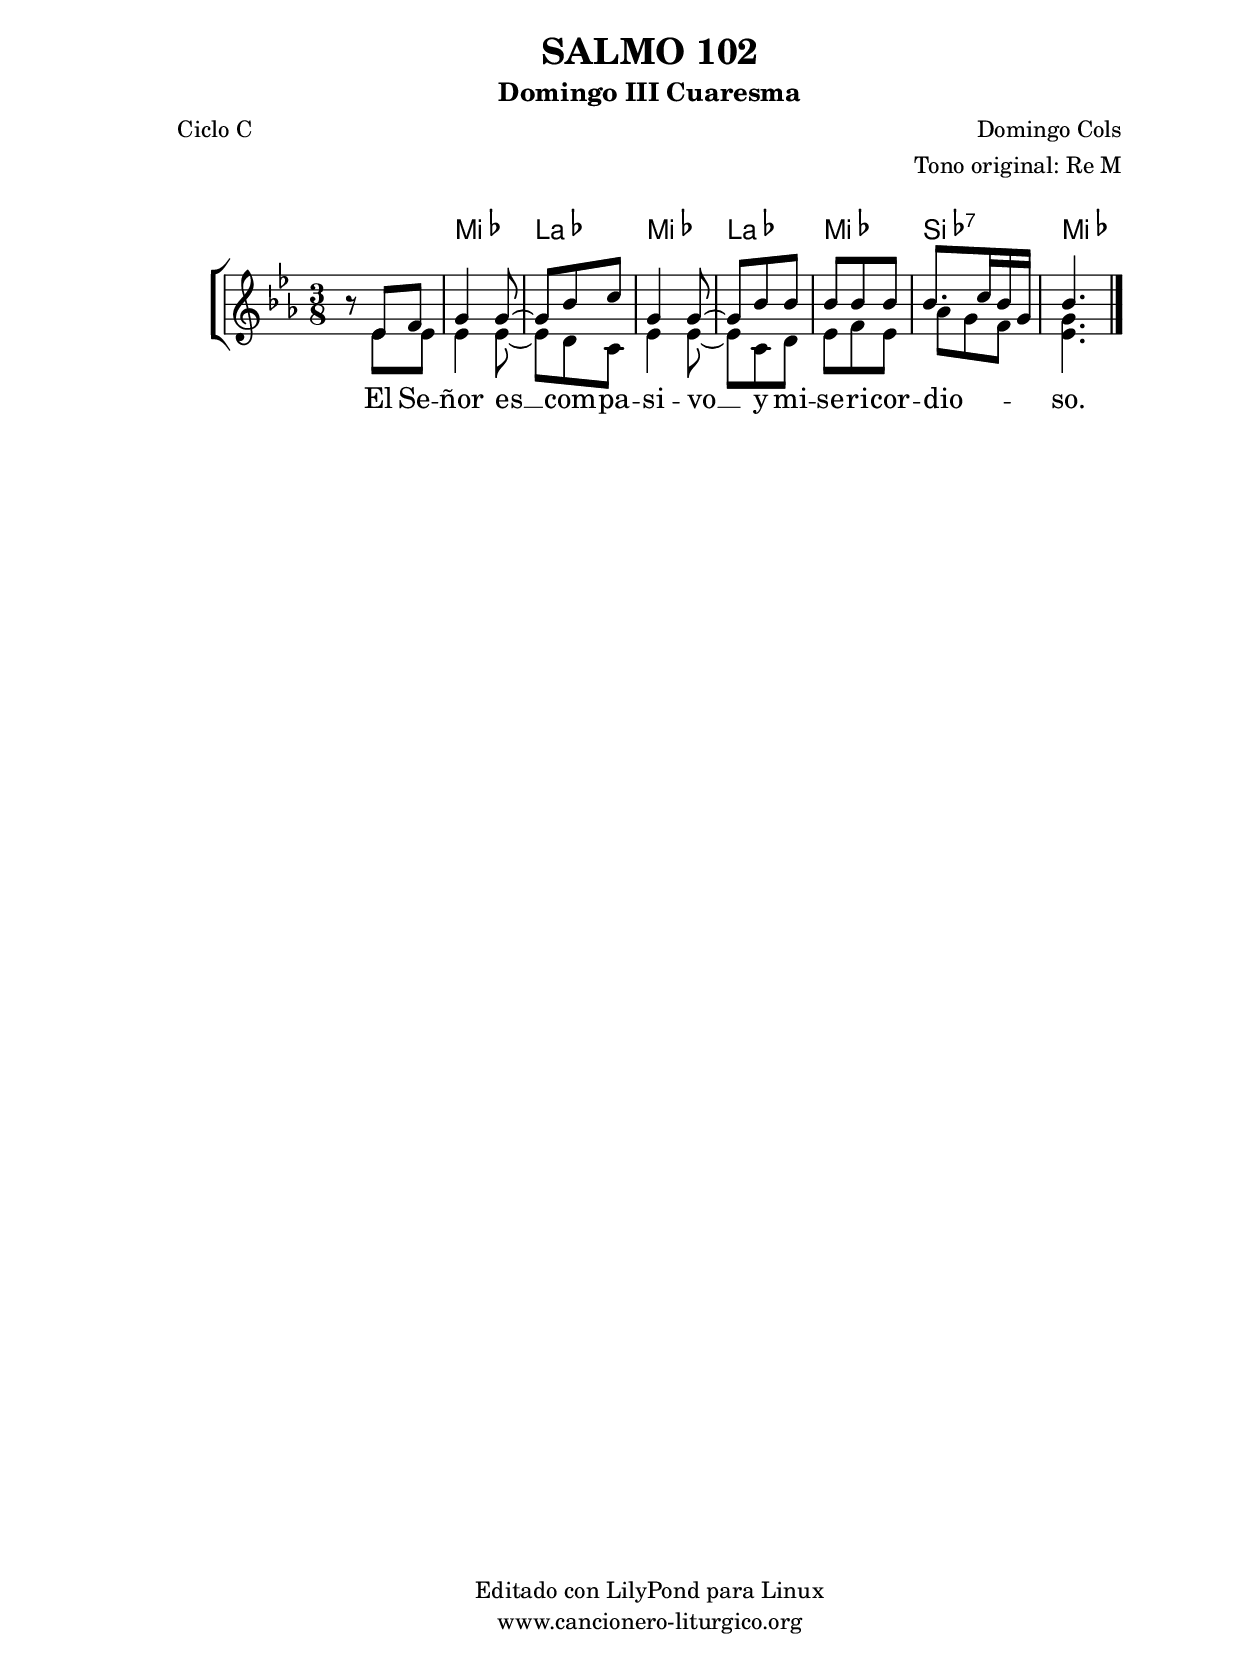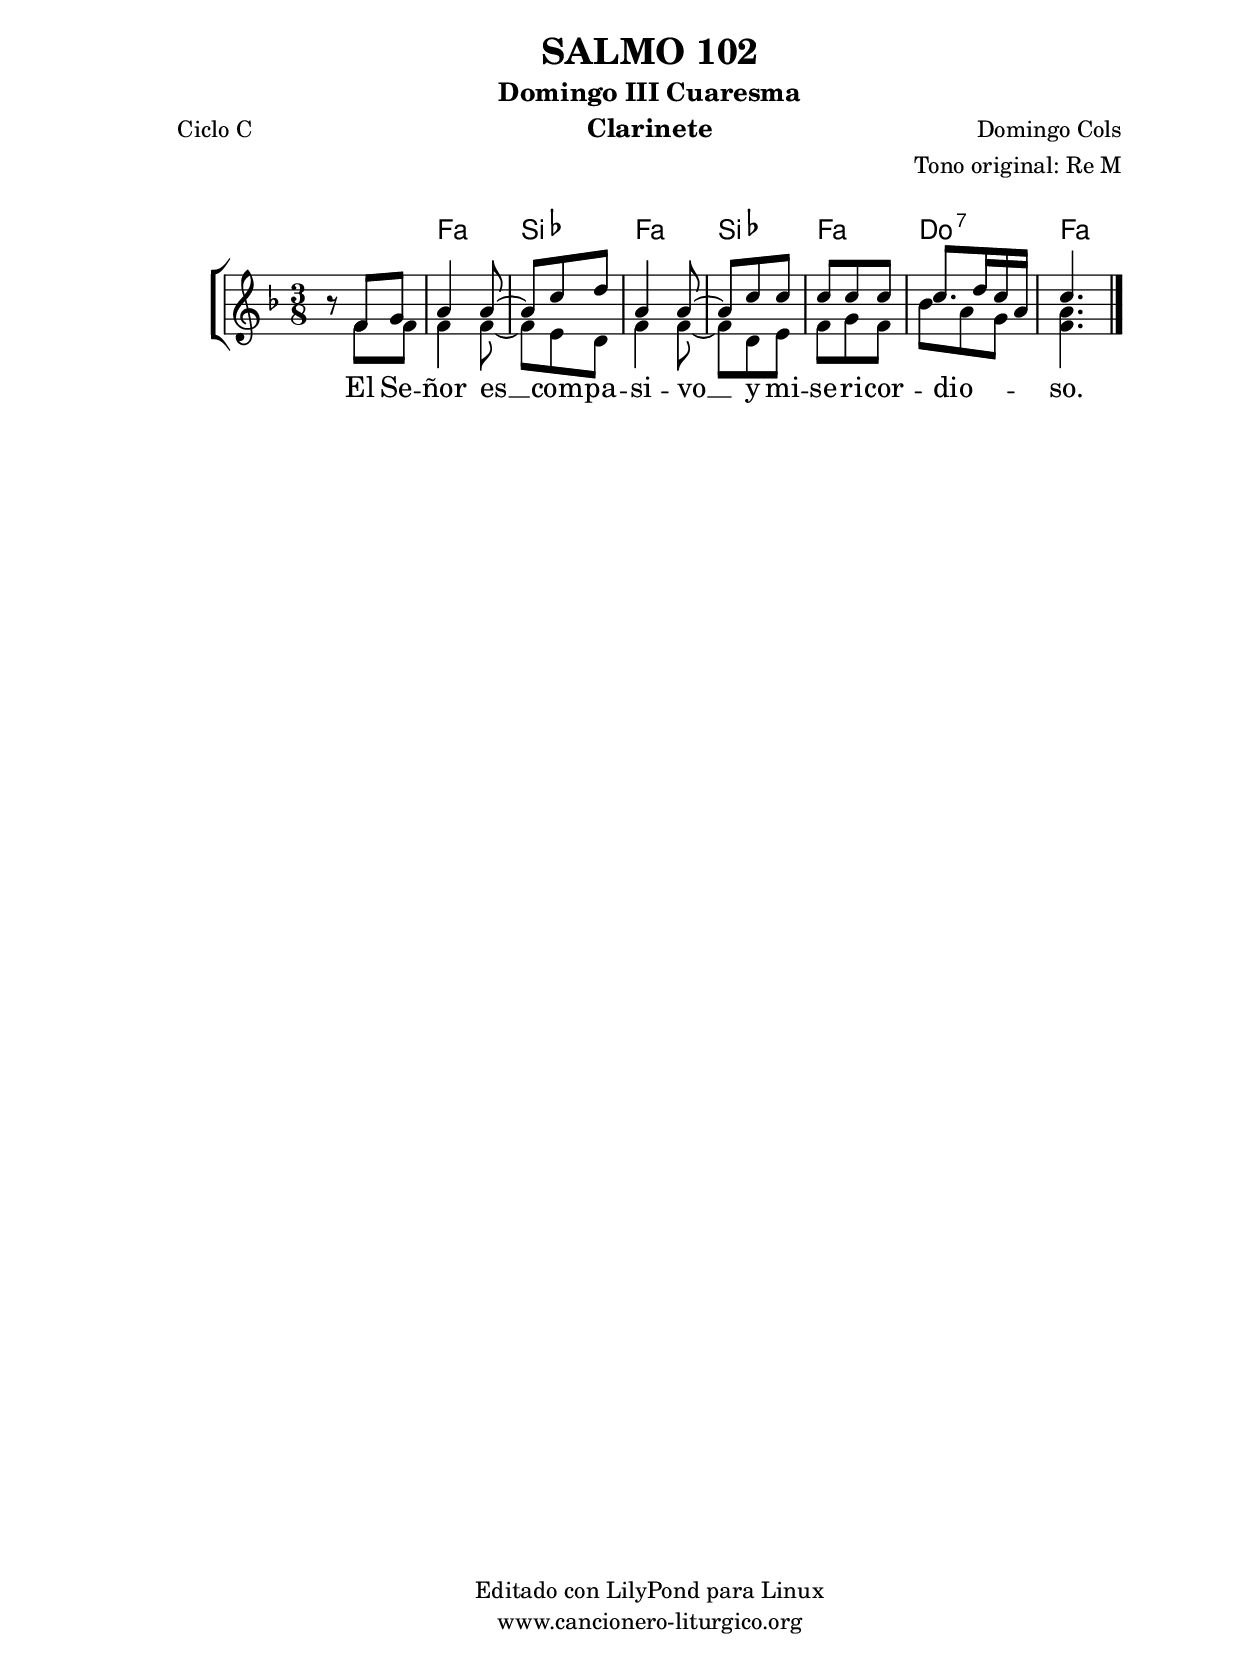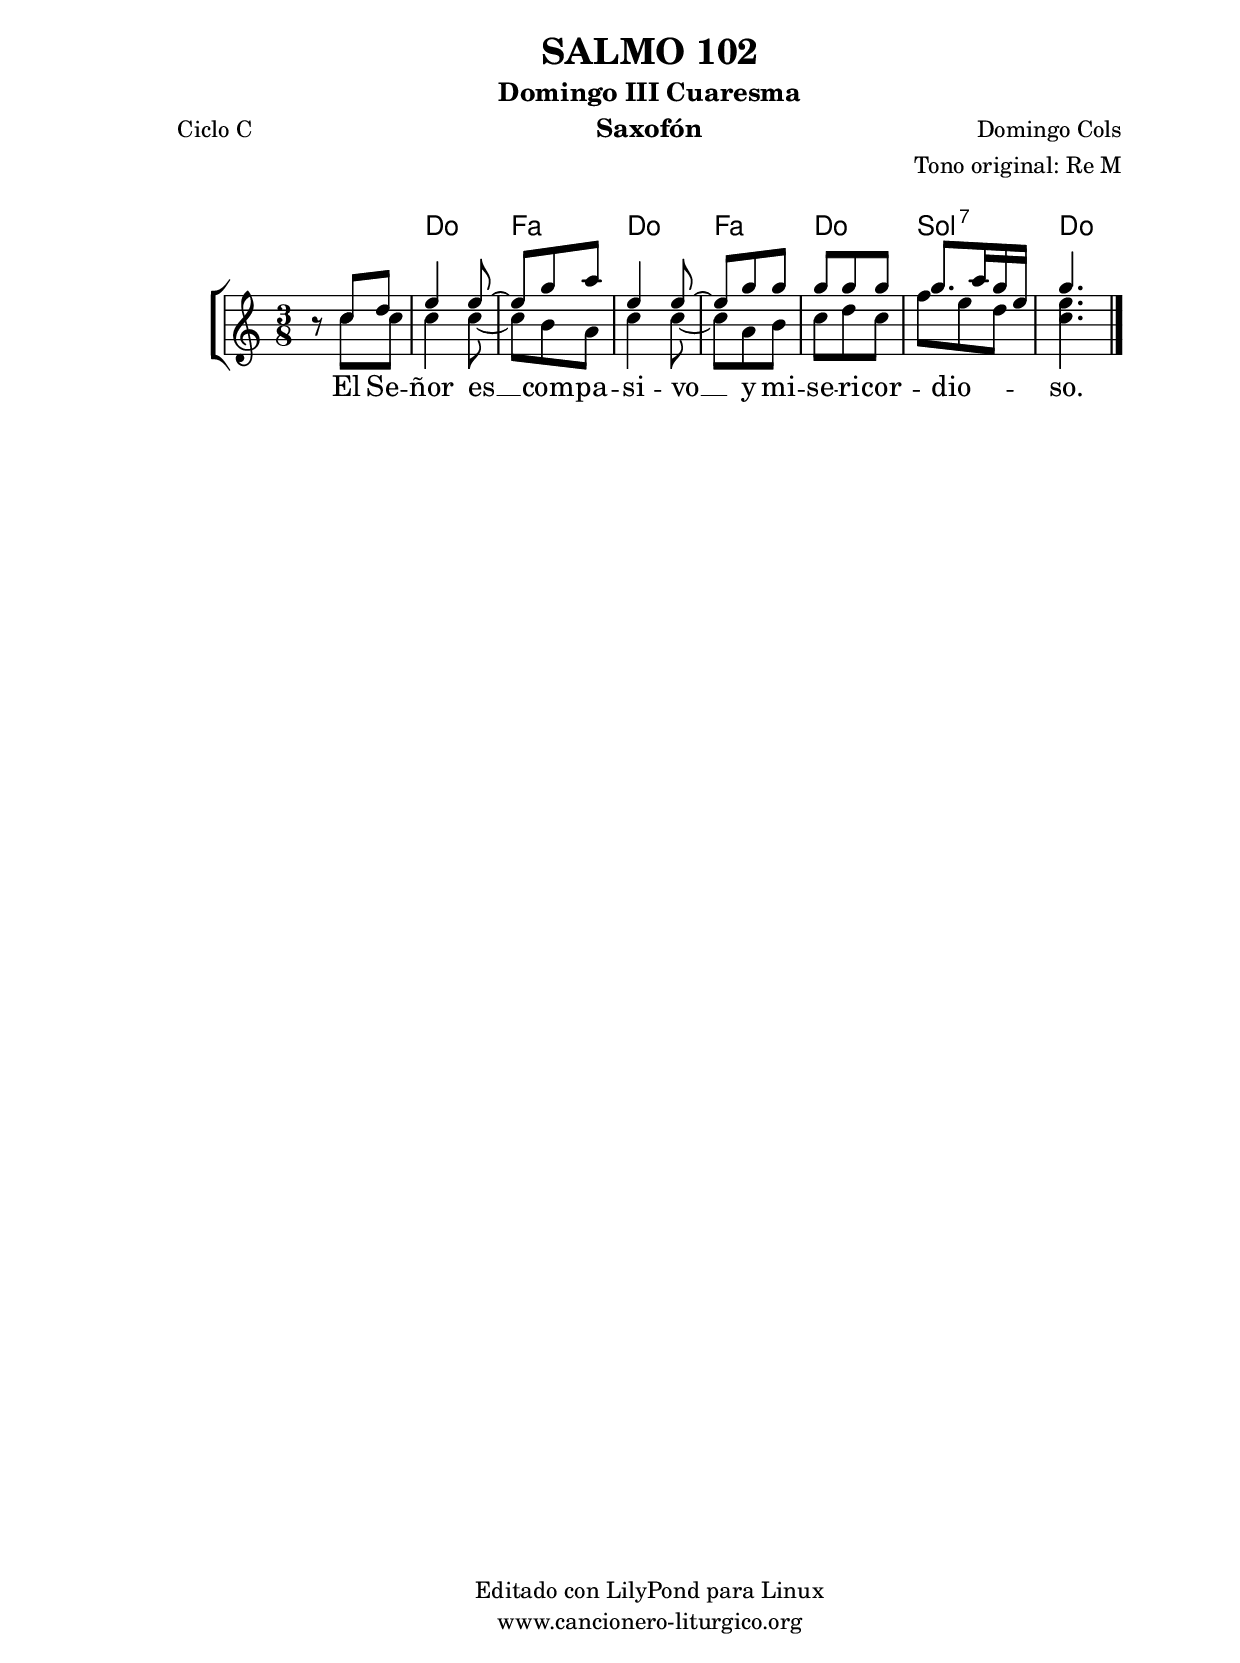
%
%para convertir .midi en .wav:
%timidity filename.midi -Ow -o finename.wav
%
%
%Para convertir de .wav a .mp3:
%lame -h -m j filename.wav
%
%
%para escuchar el midi:
%timidity nombrefichero.midi
%


%versión de lilypond para la que se ha escrito esta partitura:
\version "2.16.0"

	%Tamaño papel
	#(set-default-paper-size "a4")
	%Tamaño partitura
	#(set-global-staff-size 20)
	%No responde al pulsar sobre una nota
	#(ly:set-option 'point-and-click #f)

%parámetros del encabezamiento:
\header {
	title = "SALMO 102"
	subtitle = "Domingo III Cuaresma"
	composer = "Domingo Cols"
	poet = "Ciclo C"
	meter = ""
	arranger = "Tono original: Re M"
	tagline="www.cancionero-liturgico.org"
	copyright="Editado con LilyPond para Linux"
	tiempo = "Cuaresma"
	usos = "Salmo"
	letra = "El Señor es compasivo y misericordioso."
	}

%parámetros asociados al papel:
\paper  {
	oddHeaderMarkup = \markup {\fill-line { \on-the-fly #not-first-page \fromproperty #'header:title \on-the-fly #not-first-page \fromproperty #'header:composer }}
	evenHeaderMarkup = \markup {\fill-line { \fromproperty #'header:composer \fromproperty #'header:title }}
	#(set-paper-size "a4")
	print-page-number = ##f
	first-page-number = 1
	print-first-page-number = ##f
%	head-separation = 3.0 \cm
	top-margin = 2.0 \cm
	bottom-margin = 0.5\cm
%%%	bottom-margin = -1.0\cm
	left-margin = 3.0 \cm
	line-width = 16.0 \cm 
	indent = 8\mm
	interscoreline = 2.\mm
	between-system-space = 15\mm
%	para que las partituras no llenen la hoja:
	ragged-bottom = ##t
%	idem para la última hoja:
	ragged-last-bottom = ##f
%	para que las partituras llenen el ancho del papel:
	ragged-last = ##f
	after-title-space = 2.5 \cm
%page-count=1
%system-count=8

	%Flexible Vertical Spacing
%	markup-markup-spacing =
%	#'((basic-distance . 15) (minimum-distance . 15) (padding . 3))
	markup-system-spacing =
	#'((basic-distance . 15) (minimum-distance . 15) (padding . 3))
	system-system-spacing =
	#'((basic-distance . 15) (minimum-distance . 15) (padding . 3))
	score-system-spacing =
	#'((basic-distance . 15) (minimum-distance . 15) (padding . 5))
%	top-system-spacing = % header
%	#'((basic-distance . 8) (minimum-distance . 0) (padding . 3))
%	top-markup-spacing =
%	#'((basic-distance . 20) (minimum-distance . 20) (padding . 3))
	last-bottom-spacing = % footer
	#'((basic-distance . 5) (minimum-distance . 5) (padding . 3))
%	score-markup-spacing =
%	#'((basic-distance . 16) (minimum-distance . 13) (padding . 3))

	}


%parámetros que afectan a toda la partitura:
global =  {
	%clave de sol (G):
	\clef G
	%armadura:
	\transpose d ees
	\key d \major
	\tempo 4=80
	\set Score.tempoHideNote = ##t
	}


acordes = {
	\italianChords
	\chordmode {
	\transpose d ees
{

s4.
d4. g d g d a:7 d

	}
	}
}

melodia = 
	\transpose d ees
	\relative c'{
	\time 3/8

r8
<<
\new Voice = "arriba"
{
\voiceOne
d8 e
fis4 fis8~
fis8 a b
fis4 fis8~
fis8 a a
a8 a a
a8. b16 a fis
a4.
}
\new Voice
{
\voiceTwo
d,8 d
d4 d8~
d8 cis b
d4 d8~
d8 b cis
d8 e d
g8 fis e
<fis d>4.
}
>>

	\bar "|."
	}


texto = \lyricmode {
El Se -- ñor es __ com -- pa -- si -- vo __
y mi -- se -- ri -- cor -- dio -- _ _ _ so.
	}


acordesStaff = \context ChordNames = acordesStaff <<
	\set chordChanges = ##t
	\acordes
	>>


vozStaff = \context Voice = vozStaff
\with {\consists "Ambitus_engraver"}
<<
%	\set Staff.instrumentName = ""
%	\set Staff.shortInstrumentName = ""
%	\set Staff.midiInstrument = #"clarinet"
%	\set Staff.midiInstrument = #"cello"
%	\set Staff.midiInstrument = #"flute"
	\set Staff.midiInstrument = #"electric guitar (jazz)"
%	\set Staff.midiInstrument = #"english horn"
%	\set Staff.midiInstrument = #"violin"
%	\set Staff.midiInstrument = #"glockenspiel"
	\set Staff.midiMinimumVolume = #0.7
	\set Staff.midiMaximumVolume = #0.9
	\global
	\melodia
	>>

textoStaff = \context Lyrics = textoStaff <<
	\lyricsto arriba \texto
	>>

\book {
	\score {
		\context ChoirStaff {
			\override StaffGroup.SystemStartBracket #'collapse-height = #1
			\override Score.SystemStartBar #'collapse-height = #1
			<<
			\acordesStaff
			\vozStaff
			\textoStaff
			>>
			}
		\layout {
	    		\context {
				\Lyrics
				\override LyricText #'font-size = #2
				}
	   		 \context {
				\Score
				%fontSize = #3
				\override StaffSymbol #'staff-space = #(magstep +3)
				%\override Beam #'thickness = #0.55
				%\override SpacingSpanner #'spacing-increment = #1.0
				%\override Slur #'height-limit = #1.5
				}
			}
		}
	\score {
		\unfoldRepeats
		\context ChoirStaff {
			<<
			\acordesStaff
			\vozStaff
			>>
			}
		\midi {
	  		\context {
	  			\Score
				tempoWholesPerMinute = #(ly:make-moment 70 4)
				}
			}
		}
	}

%Partitura para clarinete
#(define output-suffix "C")
\book {
	\header{
		instrument = "Clarinete"
		}
	\score {
		\context ChoirStaff {
			\override StaffGroup.SystemStartBracket #'collapse-height = #1
			\override Score.SystemStartBar #'collapse-height = #1
\transpose c d
			<<
			\acordesStaff
			\vozStaff
			\textoStaff
			>>
			}
		\layout {
	    		\context {
				\Lyrics
				\override LyricText #'font-size = #2
				}
	   		 \context {
				\Score
				%fontSize = #3
				\override StaffSymbol #'staff-space = #(magstep +3)
				%\override Beam #'thickness = #0.55
				%\override SpacingSpanner #'spacing-increment = #1.0
				%\override Slur #'height-limit = #1.5
				}
			}
		}
	}

%Partitura para saxofón
#(define output-suffix "S")
\book {
	\header{
		instrument = "Saxofón"
		}
	\score {
		\context ChoirStaff {
			\override StaffGroup.SystemStartBracket #'collapse-height = #1
			\override Score.SystemStartBar #'collapse-height = #1
\transpose c a
			<<
			\acordesStaff
			\vozStaff
			\textoStaff
			>>
			}
		\layout {
	    		\context {
				\Lyrics
				\override LyricText #'font-size = #2
				}
	   		 \context {
				\Score
				%fontSize = #3
				\override StaffSymbol #'staff-space = #(magstep +3)
				%\override Beam #'thickness = #0.55
				%\override SpacingSpanner #'spacing-increment = #1.0
				%\override Slur #'height-limit = #1.5
				}
			}
		}
	}

